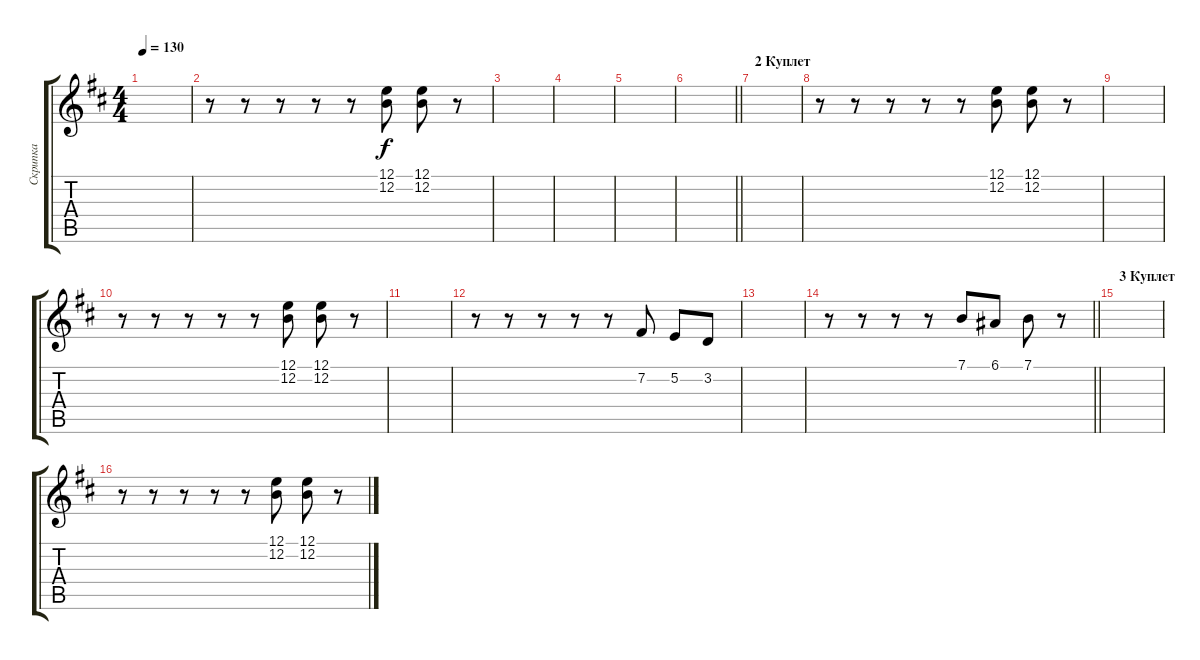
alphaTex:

\track ("Скрипка" "Скрипка") {instrument violin}
\staff {score tabs}
\tuning (E4 B3 G3 D3 A2 E2) {hide}
\ts (4 4)
\tempo 130
\clef g2
\ks bminor
|
r.8 r.8 r.8 r.8 r.8 (12.1 12.2).8 (12.1 12.2).8 r.8 |
|
|
|
\barLineRight lightlight
|
\section ("" "2 Куплет")
|
r.8 r.8 r.8 r.8 r.8 (12.1 12.2).8 (12.1 12.2).8 r.8 |
|
r.8 r.8 r.8 r.8 r.8 (12.1 12.2).8 (12.1 12.2).8 r.8 |
|
r.8 r.8 r.8 r.8 r.8 7.2.8 5.2.8 3.2.8 |
|
\barLineRight lightlight
r.8 r.8 r.8 r.8 7.1.8 6.1.8 7.1.8 r.8 |
\section ("" "3 Куплет")
|
r.8 r.8 r.8 r.8 r.8 (12.1 12.2).8 (12.1 12.2).8 r.8
